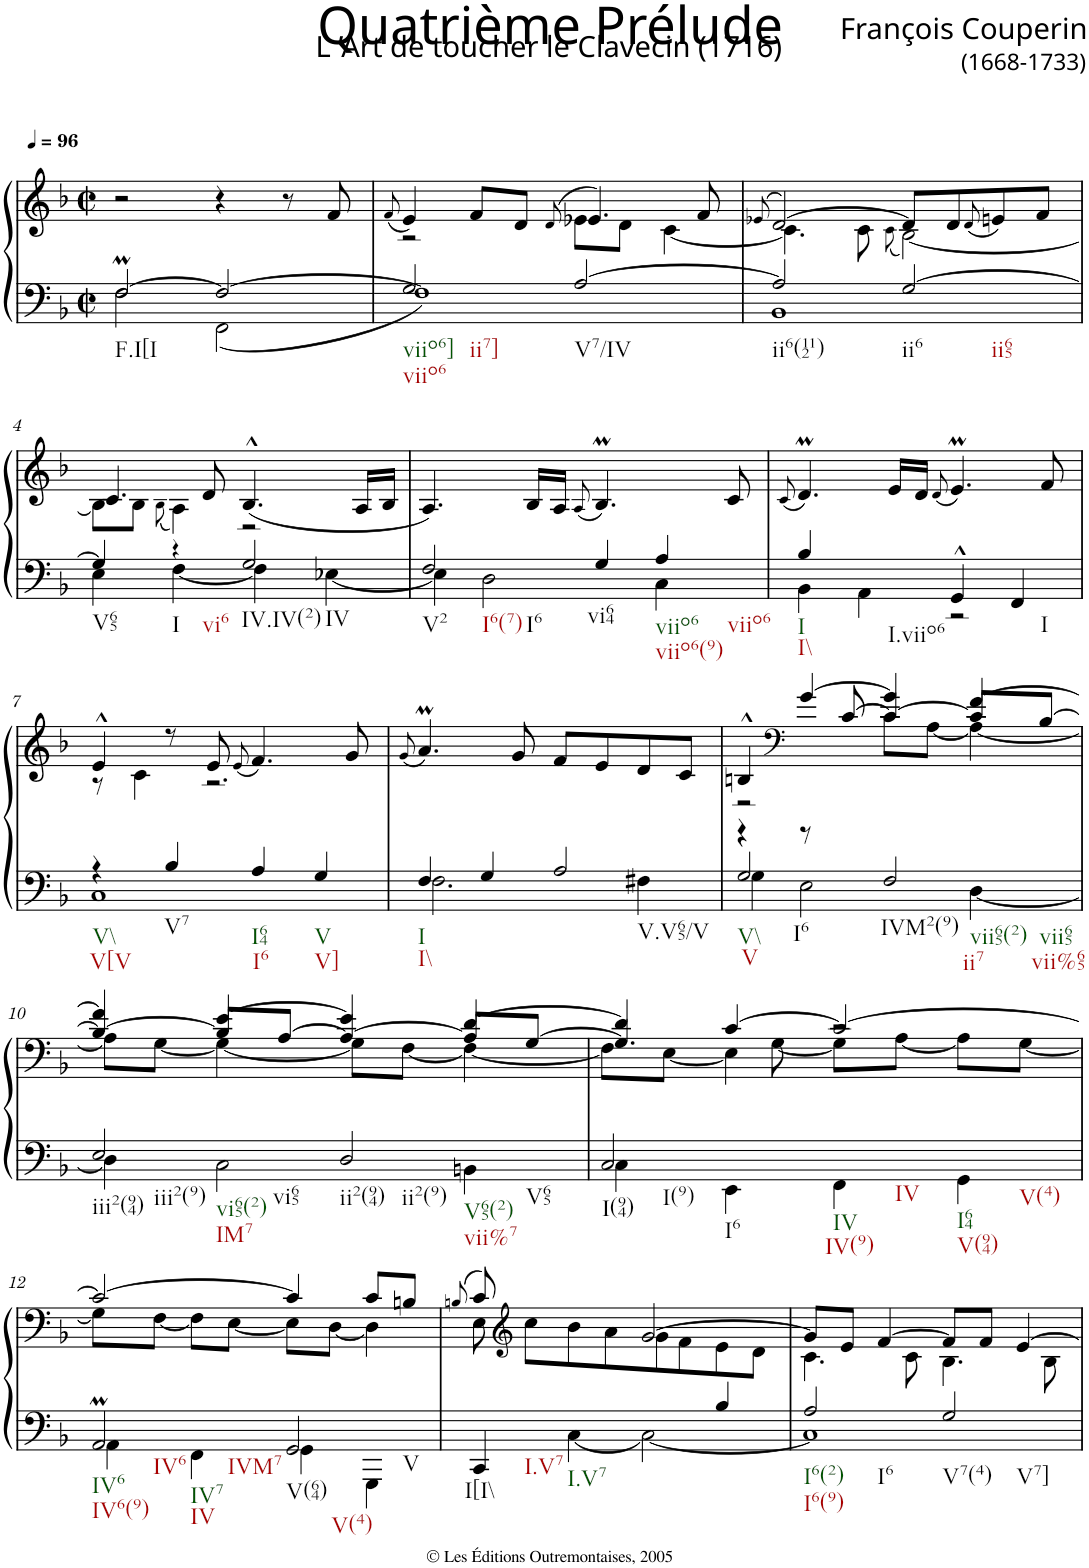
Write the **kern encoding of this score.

**kern	**kern
*part1	*part1
*staff2	*staff1
*I"Clavecin	*
*clefF4	*clefG2
*k[b-]	*k[b-]
*F:	*F:
*M2/2	*M2/2
*met(c|)	*met(c|)
*MM96	*MM96
=1	=1
*^	*
!LO:TX:b:t=F.I[I	!	!
[2FM/	2F\	2r
2F/_	2FF\	4r
.	.	8r
.	.	8f/
=2	=2	=2
.	.	(<8qf/
*	*	*^
!LO:TX:b:t=viio6]	!	!	!
!LO:TX:b:t=viio6	!	!	!
!LO:TX:b:t=ii7]	!	!	!
2G/	1F]	4e/)	2r
.	.	8f/L	.
.	.	8d/J	.
.	.	(>8qd/	.
!LO:TX:b:t=V7/IV	!	!	!
[2A/	.	4.e-X/)	8e-\L
.	.	.	8d\J
.	.	.	[4c\
.	.	8f/	.
=3	=3	=3	=3
.	.	(>8qe-X/	.
!LO:TX:b:t=ii6(112)	!	!	!
2A/]	1BB-	[2d/)	4.c\]
.	.	.	8c\
.	.	.	(<8qc\
!LO:TX:b:t=ii6	!	!	!
!LO:TX:b:t=ii65	!	!	!
[2G/	.	8d/L]	[2B-\)
.	.	8d/	.
.	.	(<8qd/	.
.	.	8en/)	.
.	.	8f/J	.
!!LO:LB:g=z	!!
=4	=4	=4	=4
!LO:TX:b:t=V65	!	!	!
4G/]	4E\	4.c/	8B-\L]
.	.	.	8B-\J
.	.	.	(<8qB-\
!LO:TX:b:t=I	!	!	!
!LO:TX:b:t=vi6	!	!	!
4r	[4F\	.	4A\)
.	.	8d/	.
!LO:TX:b:t=IV.IV(2)	!	!	!
!LO:TX:b:t=IV	!	!	!
2G/	4F\]	(<4.B-^^/	2r
.	[4E-X\	.	.
.	.	16A/LL	.
.	.	16B-/JJ	.
*	*	*v	*v
=5	=5	=5
!LO:TX:b:t=V2	!	!
!LO:TX:b:t=I6(7)	!	!
!LO:TX:b:t=I6	!	!
2F/	4E-\]	4.A/)
.	2D\	.
.	.	16B-/LL
.	.	16A/JJ
.	.	(<8qA/
!LO:TX:b:t=vi64	!	!
4G/	.	4.B-M/)
!LO:TX:b:t=viio6	!	!
!LO:TX:b:t=viio6(9)	!	!
!LO:TX:b:t=viio6	!	!
4A/	4C\	.
.	.	8c/
=6	=6	=6
.	.	(<8qc/
!LO:TX:b:t=I	!	!
!LO:TX:b:t=I\\	!	!
4B-/	4BB-\	4.dM/)
!LO:TX:b:t=I.viio6	!	!
4ryy	4AA\	.
.	.	16e/LL
.	.	16d/JJ
.	.	(<8qd/
4GG^^/	2r	4.em/)
!LO:TX:b:t=I	!	!
4FF/	.	.
.	.	8f/
!!LO:LB:g=z
=7	=7	=7
*	*	*^
!LO:TX:b:t=V\\	!	!	!
!LO:TX:b:t=V[V	!	!	!
4r	1C	4e^^/	8r
.	.	.	4c\
!LO:TX:b:t=V7	!	!	!
4B-/	.	8r	.
.	.	8e/	8%5r
.	.	(<8qe/	.
!LO:TX:b:t=I64	!	!	!
!LO:TX:b:t=I6	!	!	!
4A/	.	4.f/)	.
!LO:TX:b:t=V	!	!	!
!LO:TX:b:t=V]	!	!	!
4G/	.	.	.
.	.	8g/	.
*	*	*v	*v
=8	=8	=8
.	.	(<8qg/
!LO:TX:b:t=I	!	!
!LO:TX:b:t=I\\	!	!
4F/	2.F\	4.am/)
4G/	.	.
.	.	8r
!LO:TX:b:t=V.V65/V	!	!
2A/	.	8g/
.	.	8f/L
.	4F#X\	8e/
.	.	8d/
8ryy	8ryy	8c/J
=9	=9	=9
*	*	*^
*	*	*	*^
!LO:TX:b:t=V\\	!	!	!	!
!LO:TX:b:t=V	!	!	!	!
!LO:TX:b:t=I6	!	!	!	!
2G/	4G\	4Bn^^/	2r	4r
*	*	*clefF4	*	*
.	2E\	[4g/	.	8r
.	.	.	.	[8c/
!LO:TX:b:t=IVM2(9)	!	!	!	!
!LO:TX:b:t=vii65(2)	!	!	!	!
!LO:TX:b:t=ii7	!	!	!	!
!LO:TX:b:t=vii65	!	!	!	!
!LO:TX:b:t=vii%65	!	!	!	!
2F/	.	4g/]	8c\L	4c/_
.	.	.	[8A\J	.
.	[4D\	[4f/	4A\_	8c/L]
.	.	.	.	[8B/J
!!LO:LB:g=z	!!	!!
=10	=10	=10	=10	=10
!LO:TX:b:t=iii2(94)	!	!	!	!
!LO:TX:b:t=iii2(9)	!	!	!	!
!LO:TX:b:t=vi65(2)	!	!	!	!
!LO:TX:b:t=IM7	!	!	!	!
!LO:TX:b:t=vi65	!	!	!	!
2E/	4D\]	4f/]	8A\L]	4B/_
.	.	.	[8G\J	.
.	2C\	[4e/	4G\_	8B/L]
.	.	.	.	[8A/J
!LO:TX:b:t=ii2(94)	!	!	!	!
!LO:TX:b:t=ii2(9)	!	!	!	!
!LO:TX:b:t=V65(2)	!	!	!	!
!LO:TX:b:t=vii%7	!	!	!	!
!LO:TX:b:t=V65	!	!	!	!
2D/	.	4e/]	8G\L]	4A/_
.	.	.	[8F\J	.
.	4BBn\	[4d/	4F\_	8A/L]
.	.	.	.	[8G/J
=11	=11	=11	=11	=11
!LO:TX:b:t=I(94)	!	!	!	!
!LO:TX:b:t=I(9)	!	!	!	!
!LO:TX:b:t=I6	!	!	!	!
2C/	4C\	4d/]	8F\L]	4.G/]
.	.	.	[8E\J	.
.	4EE\	[4c/	4E\]	.
.	.	.	.	[8G\
!LO:TX:b:t=IV	!	!	!	!
!LO:TX:b:t=IV(9)	!	!	!	!
!LO:TX:b:t=IV	!	!	!	!
!LO:TX:b:t=I64	!	!	!	!
!LO:TX:b:t=V(94)	!	!	!	!
!LO:TX:b:t=V(4)	!	!	!	!
2ryy	4FF\	2c/_	2r	8G\L]
.	.	.	.	[8A\J
.	4GG\	.	.	8A\L]
.	.	.	.	[8G\J
!!LO:LB:g=z
=12	=12	=12	=12	=12
!LO:TX:b:t=IV6	!	!	!	!
!LO:TX:b:t=IV6(9)	!	!	!	!
!LO:TX:b:t=IV6	!	!	!	!
!LO:TX:b:t=IV7	!	!	!	!
!LO:TX:b:t=IV	!	!	!	!
!LO:TX:b:t=IVM7	!	!	!	!
*	*	*	*v	*v
2AAm/	4AA\	2c/_	8G\L]
.	.	.	[8F\J
.	4FF\	.	8F\L]
.	.	.	[8E\J
!LO:TX:b:t=V(64)	!	!	!
!LO:TX:b:t=V(4)	!	!	!
!LO:TX:b:t=V	!	!	!
2GG/	4GG\	4c/]	8E\L]
.	.	.	[8D\J
.	4GGG\	8c/L	4D\]
.	.	8Bn/J	.
=13	=13	=13	=13
.	.	(>8qBn/	.
!LO:TX:b:t=I[I\\	!	!	!
!LO:TX:b:t=I.V7	!	!	!
!LO:TX:b:t=I.V7	!	!	!
2.ryy	4CC/	8c/)	8E\
*	*	*clefG2	*
.	.	4.ryy	8cc\L
.	[4C\	.	8b-\
.	.	.	8a\
.	2C\_	[2g/	8g\
.	.	.	8f\
4B-/	.	.	8e\
.	.	.	8d\J
=14	=14	=14	=14
!LO:TX:b:t=I6(2)	!	!	!
!LO:TX:b:t=I6(9)	!	!	!
!LO:TX:b:t=I6	!	!	!
2A/	1C]	8g/L]	4.c\
.	.	8e/J	.
.	.	[4f/	.
.	.	.	8c\
!LO:TX:b:t=V7(4)	!	!	!
!LO:TX:b:t=V7]	!	!	!
2G/	.	8f/L]	4.B-\
.	.	8f/J	.
.	.	[4e/	.
.	.	.	8B-\
*v	*v	*	*
*	*v	*v
=	=
*-	*-
